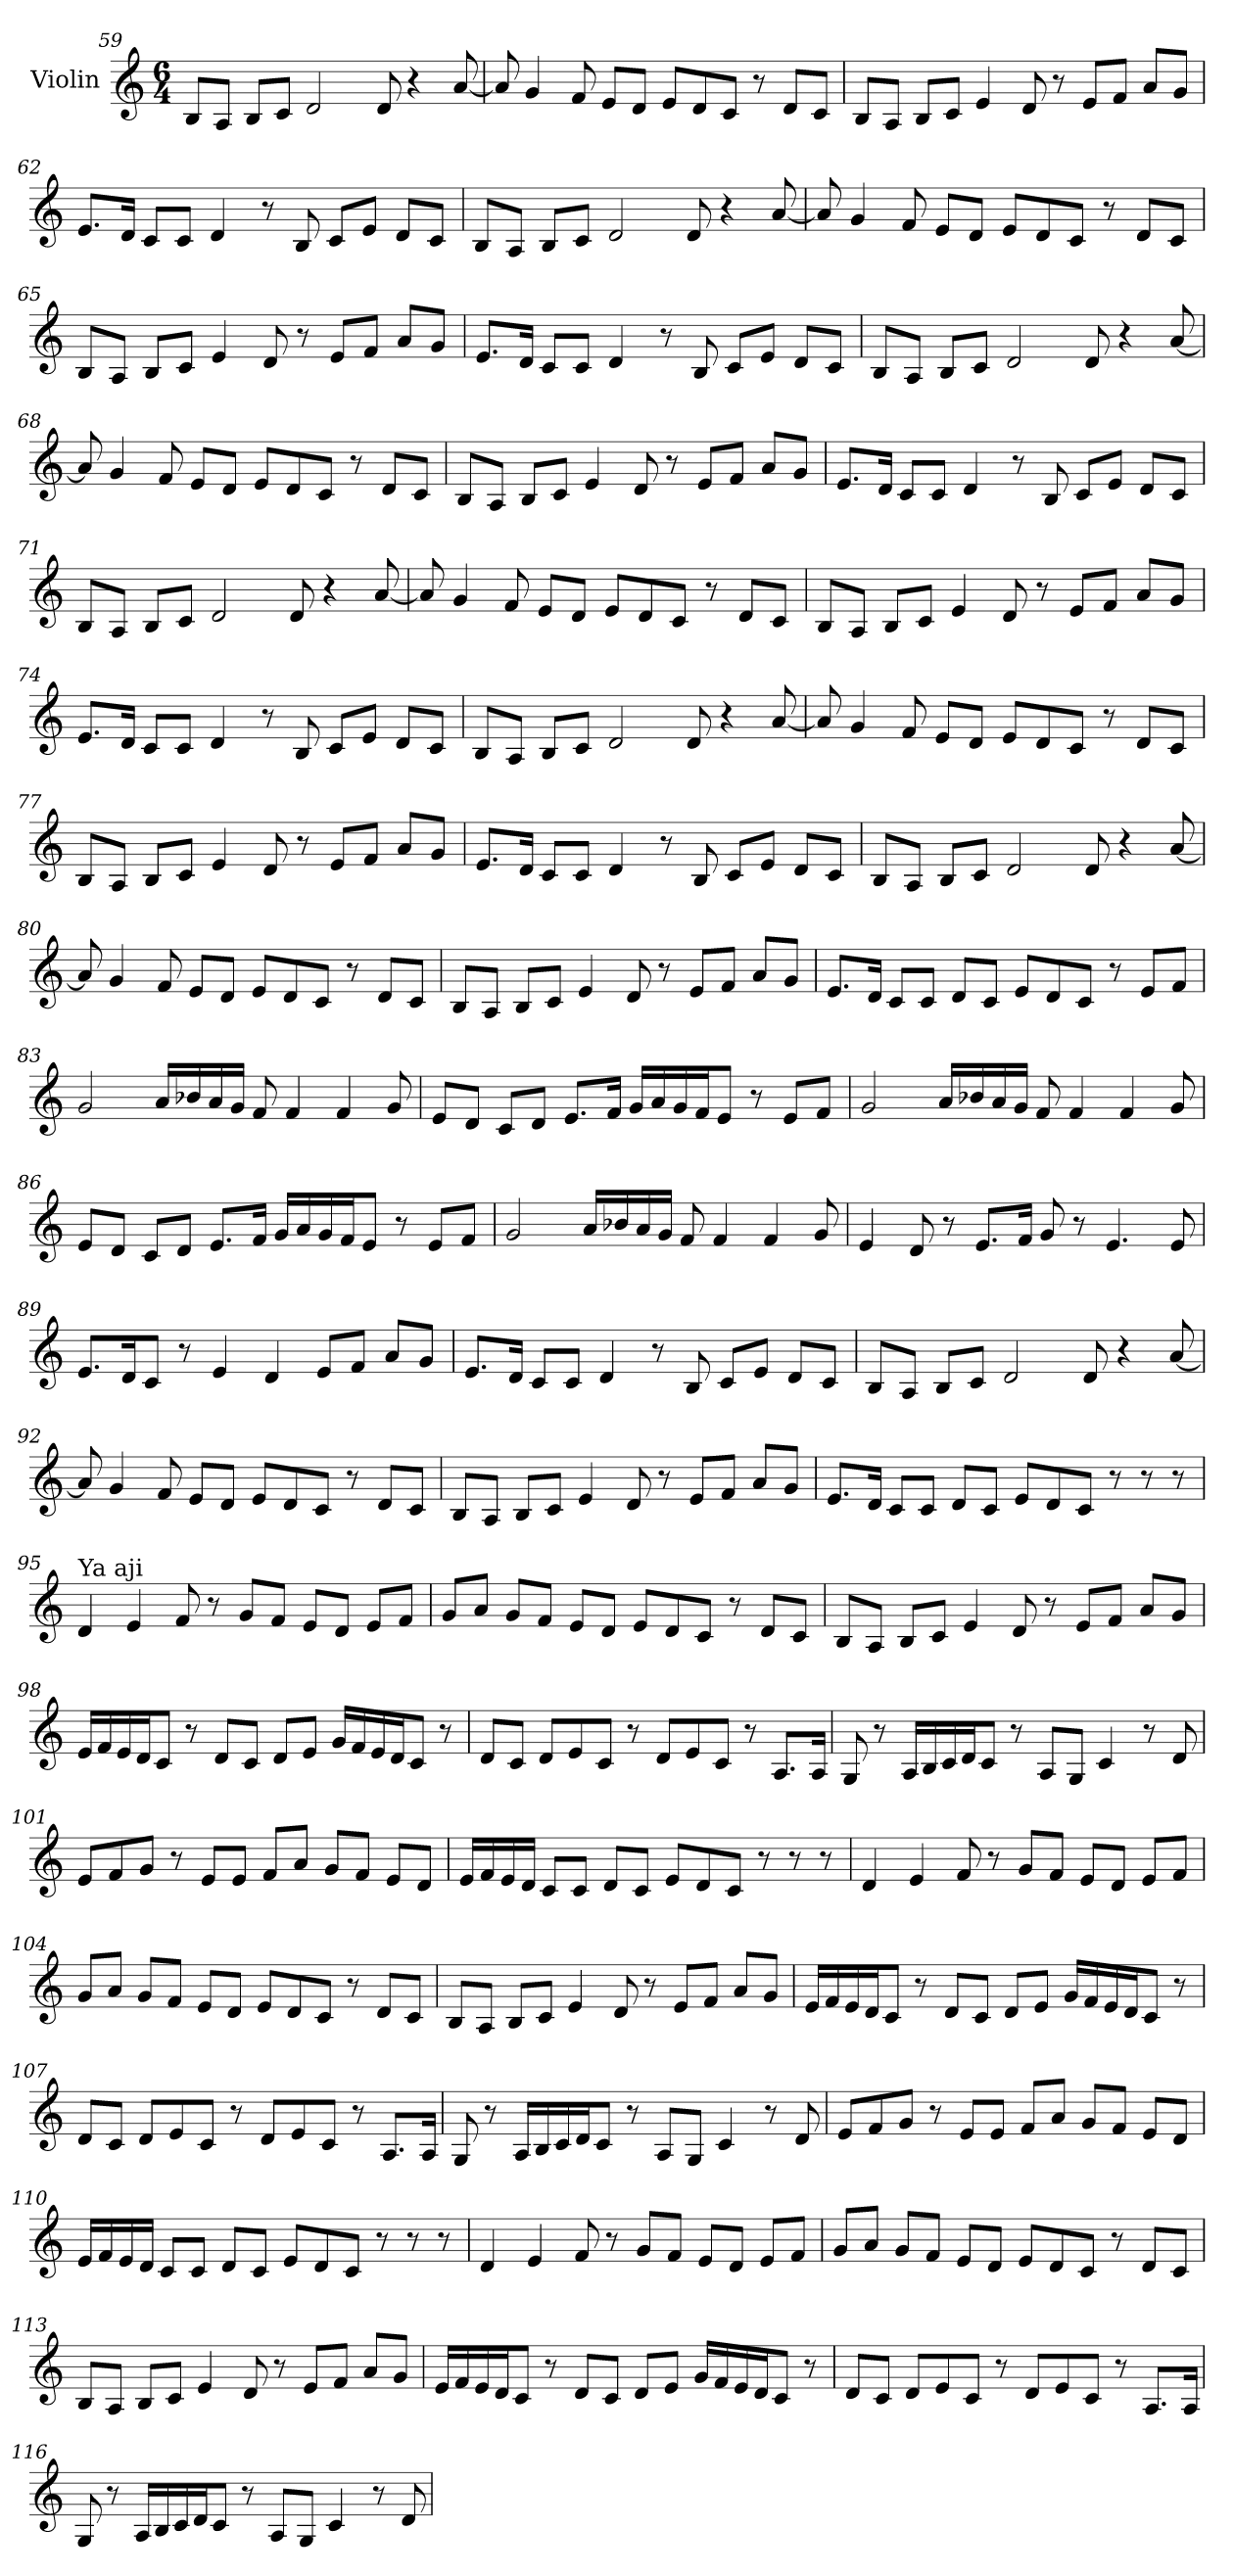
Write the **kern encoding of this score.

**kern
*part1
*staff1
*I"Violin
*clefG2
*k[]
*M6/4
=59
8B/L
8A/J
8B/L
8c/J
2d/
8d/
4r
[8a/
!!LO:LB:g=z
=60
8a/]
4g/
8f/
8e/L
8d/J
8e/L
8d/
8c/J
8r
8d/L
8c/J
!!LO:LB:g=z
=61
8B/L
8A/J
8B/L
8c/J
4e/
8d/
8r
8e/L
8f/J
8a/L
8g/J
=62
8.e/L
16d/Jk
8c/L
8c/J
4d/
8r
8B/
8c/L
8e/J
8d/L
8c/J
=63
8B/L
8A/J
8B/L
8c/J
2d/
8d/
4r
[8a/
!!LO:LB:g=z
=64
8a/]
4g/
8f/
8e/L
8d/J
8e/L
8d/
8c/J
8r
8d/L
8c/J
!!LO:LB:g=z
=65
8B/L
8A/J
8B/L
8c/J
4e/
8d/
8r
8e/L
8f/J
8a/L
8g/J
=66
8.e/L
16d/Jk
8c/L
8c/J
4d/
8r
8B/
8c/L
8e/J
8d/L
8c/J
=67
8B/L
8A/J
8B/L
8c/J
2d/
8d/
4r
[8a/
!!LO:PB:g=z
=68
8a/]
4g/
8f/
8e/L
8d/J
8e/L
8d/
8c/J
8r
8d/L
8c/J
!!LO:LB:g=z
=69
8B/L
8A/J
8B/L
8c/J
4e/
8d/
8r
8e/L
8f/J
8a/L
8g/J
=70
8.e/L
16d/Jk
8c/L
8c/J
4d/
8r
8B/
8c/L
8e/J
8d/L
8c/J
=71
8B/L
8A/J
8B/L
8c/J
2d/
8d/
4r
[8a/
!!LO:LB:g=z
=72
8a/]
4g/
8f/
8e/L
8d/J
8e/L
8d/
8c/J
8r
8d/L
8c/J
!!LO:LB:g=z
=73
8B/L
8A/J
8B/L
8c/J
4e/
8d/
8r
8e/L
8f/J
8a/L
8g/J
=74
8.e/L
16d/Jk
8c/L
8c/J
4d/
8r
8B/
8c/L
8e/J
8d/L
8c/J
=75
8B/L
8A/J
8B/L
8c/J
2d/
8d/
4r
[8a/
!!LO:LB:g=z
=76
8a/]
4g/
8f/
8e/L
8d/J
8e/L
8d/
8c/J
8r
8d/L
8c/J
!!LO:LB:g=z
=77
8B/L
8A/J
8B/L
8c/J
4e/
8d/
8r
8e/L
8f/J
8a/L
8g/J
=78
8.e/L
16d/Jk
8c/L
8c/J
4d/
8r
8B/
8c/L
8e/J
8d/L
8c/J
=79
8B/L
8A/J
8B/L
8c/J
2d/
8d/
4r
[8a/
!!LO:LB:g=z
=80
8a/]
4g/
8f/
8e/L
8d/J
8e/L
8d/
8c/J
8r
8d/L
8c/J
!!LO:LB:g=z
=81
8B/L
8A/J
8B/L
8c/J
4e/
8d/
8r
8e/L
8f/J
8a/L
8g/J
=82
8.e/L
16d/Jk
8c/L
8c/J
8d/L
8c/J
8e/L
8d/
8c/J
8r
8e/L
8f/J
=83
2g/
16a/LL
16b-X/
16a/
16g/JJ
8f/
4f/
4f/
8g/
!!LO:PB:g=z
=84
8e/L
8d/J
8c/L
8d/J
8.e/L
16f/Jk
16g/LL
16a/
16g/
16f/J
8e/J
8r
8e/L
8f/J
=85
2g/
16a/LL
16b-X/
16a/
16g/JJ
8f/
4f/
4f/
8g/
=86
8e/L
8d/J
8c/L
8d/J
8.e/L
16f/Jk
16g/LL
16a/
16g/
16f/J
8e/J
8r
8e/L
8f/J
!!LO:LB:g=z
=87
2g/
16a/LL
16b-X/
16a/
16g/JJ
8f/
4f/
4f/
8g/
=88
4e/
8d/
8r
8.e/L
16f/Jk
8g/
8r
4.e/
8e/
=89
8.e/L
16d/K
8c/J
8r
4e/
4d/
8e/L
8f/J
8a/L
8g/J
!!LO:LB:g=z
=90
8.e/L
16d/Jk
8c/L
8c/J
4d/
8r
8B/
8c/L
8e/J
8d/L
8c/J
=91
8B/L
8A/J
8B/L
8c/J
2d/
8d/
4r
[8a/
=92
8a/]
4g/
8f/
8e/L
8d/J
8e/L
8d/
8c/J
8r
8d/L
8c/J
!!LO:LB:g=z
=93
8B/L
8A/J
8B/L
8c/J
4e/
8d/
8r
8e/L
8f/J
8a/L
8g/J
=94
8.e/L
16d/Jk
8c/L
8c/J
8d/L
8c/J
8e/L
8d/
8c/J
8r
8r
8r
=95
!LO:TX:a:t=Ya aji
4d/
4e/
8f/
8r
8g/L
8f/J
8e/L
8d/J
8e/L
8f/J
!!LO:LB:g=z
=96
8g/L
8a/J
8g/L
8f/J
8e/L
8d/J
8e/L
8d/
8c/J
8r
8d/L
8c/J
=97
8B/L
8A/J
8B/L
8c/J
4e/
8d/
8r
8e/L
8f/J
8a/L
8g/J
=98
16e/LL
16f/
16e/
16d/J
8c/J
8r
8d/L
8c/J
8d/L
8e/J
16g/LL
16f/
16e/
16d/J
8c/J
8r
!!LO:LB:g=z
=99
8d/L
8c/J
8d/L
8e/
8c/J
8r
8d/L
8e/
8c/J
8r
8.A/L
16A/Jk
=100
8G/
8r
16A/LL
16B/
16c/
16d/J
8c/J
8r
8A/L
8G/J
4c/
8r
8d/
=101
8e/L
8f/
8g/J
8r
8e/L
8e/J
8f/L
8a/J
8g/L
8f/J
8e/L
8d/J
!!LO:LB:g=z
=102
16e/LL
16f/
16e/
16d/JJ
8c/L
8c/J
8d/L
8c/J
8e/L
8d/
8c/J
8r
8r
8r
=103
4d/
4e/
8f/
8r
8g/L
8f/J
8e/L
8d/J
8e/L
8f/J
=104
8g/L
8a/J
8g/L
8f/J
8e/L
8d/J
8e/L
8d/
8c/J
8r
8d/L
8c/J
!!LO:LB:g=z
=105
8B/L
8A/J
8B/L
8c/J
4e/
8d/
8r
8e/L
8f/J
8a/L
8g/J
=106
16e/LL
16f/
16e/
16d/J
8c/J
8r
8d/L
8c/J
8d/L
8e/J
16g/LL
16f/
16e/
16d/J
8c/J
8r
!!LO:PB:g=z
=107
8d/L
8c/J
8d/L
8e/
8c/J
8r
8d/L
8e/
8c/J
8r
8.A/L
16A/Jk
!!LO:PB:g=z
=108
8G/
8r
16A/LL
16B/
16c/
16d/J
8c/J
8r
8A/L
8G/J
4c/
8r
8d/
=109
8e/L
8f/
8g/J
8r
8e/L
8e/J
8f/L
8a/J
8g/L
8f/J
8e/L
8d/J
!!LO:LB:g=z
=110
16e/LL
16f/
16e/
16d/JJ
8c/L
8c/J
8d/L
8c/J
8e/L
8d/
8c/J
8r
8r
8r
!!LO:LB:g=z
=111
4d/
4e/
8f/
8r
8g/L
8f/J
8e/L
8d/J
8e/L
8f/J
=112
8g/L
8a/J
8g/L
8f/J
8e/L
8d/J
8e/L
8d/
8c/J
8r
8d/L
8c/J
=113
8B/L
8A/J
8B/L
8c/J
4e/
8d/
8r
8e/L
8f/J
8a/L
8g/J
!!LO:LB:g=z
=114
16e/LL
16f/
16e/
16d/J
8c/J
8r
8d/L
8c/J
8d/L
8e/J
16g/LL
16f/
16e/
16d/J
8c/J
8r
=115
8d/L
8c/J
8d/L
8e/
8c/J
8r
8d/L
8e/
8c/J
8r
8.A/L
16A/Jk
!!LO:LB:g=z
=116
8G/
8r
16A/LL
16B/
16c/
16d/J
8c/J
8r
8A/L
8G/J
4c/
8r
8d/
=
*-
